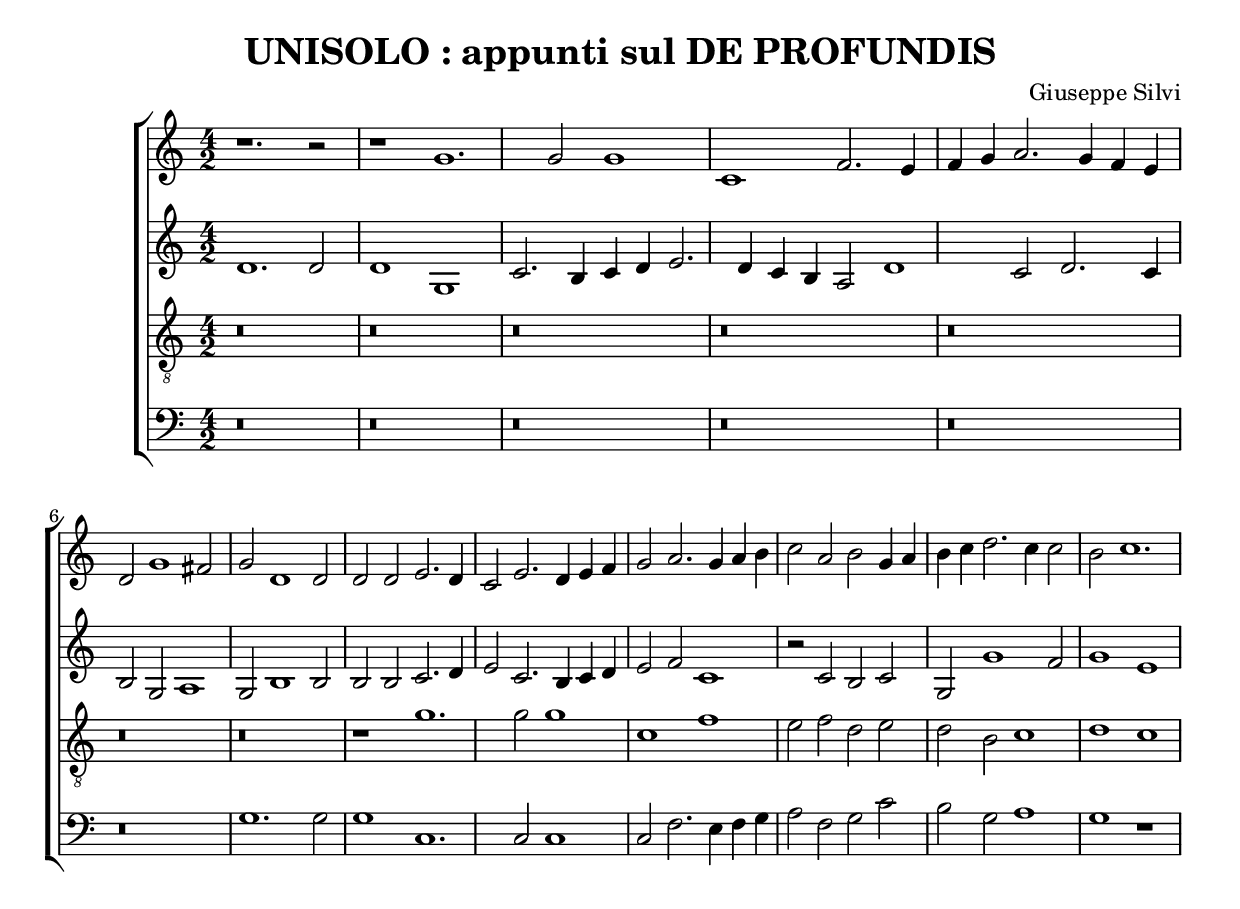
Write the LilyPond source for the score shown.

\header {
  title = "UNISOLO : appunti sul DE PROFUNDIS"
  composer = "Giuseppe Silvi"
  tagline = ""
}

\paper {
  %system-separator-markup = \slashSeparator
}

global = {
  \key c \major
  \time 4/2
  \dynamicUp
}
sopranonotes = \relative c'' {
  r1. r2 r1 g1. g2 g1 c,1 f2. e4 f g a2. g4 f4 e4 \break
  d2 g1 fis2 g d1 d2

  d2 d e2. d4 c2 e2. d4 e f g2 a2. g4 a b
  c2 a b g4 a b c d2. c4 c2 b2 c1. 
}
sopranowords = \lyricmode { }
altonotes = \relative c' {
  d1. d2 d1 g,1 c2. b4 c d e2. d4 c4 b4 a2 d1
  c2 d2. c4 b2 g2 a1 g2 b1 b2

  b2 b2 c2. d4 e2 c2. b4 c d e2 f2 c1
  r2 c b c g g'1 f2 g1 e1
}
altowords = \lyricmode { }
tenornotes = \relative c'' {
  \clef "G_8"
  r\breve r\breve r\breve r\breve
  r\breve r\breve r\breve
  
  r1 g1. g2 g1 c, f e2 f d e d b c1 d c 
}
tenorwords = \lyricmode { }
bassnotes = \relative c' {
  \clef bass
  r\breve r\breve r\breve r\breve
  r\breve r\breve g1. g2 g1 c,1. c2 c1 c2 f2. e4 f g a2 f g c b g a1 g r1
}
basswords = \lyricmode { }

\score {
  \new ChoirStaff <<
    \new Staff <<
      \new Voice = "soprano" <<
        \global
        \sopranonotes
        \set Staff.midiInstrument = #"choir aahs"
      >>
      \lyricsto "soprano" \new Lyrics \sopranowords
    >>
    \new Staff <<
      \new Voice = "alto" <<
        \global
        \altonotes
        \set Staff.midiInstrument = #"choir aahs"
      >>
      \lyricsto "alto" \new Lyrics \altowords
    >>
    \new Staff <<
      \new Voice = "tenor" <<
        \global
        \tenornotes
        \set Staff.midiInstrument = #"choir aahs"
      >>
      \lyricsto "tenor" \new Lyrics \tenorwords
    >>
    \new Staff <<
      \new Voice = "bass" <<
        \global
        \bassnotes
        \set Staff.midiInstrument = #"choir aahs"
      >>
      \lyricsto "bass" \new Lyrics \basswords
    >>
  >>
  \layout{}
  \midi{}
}
